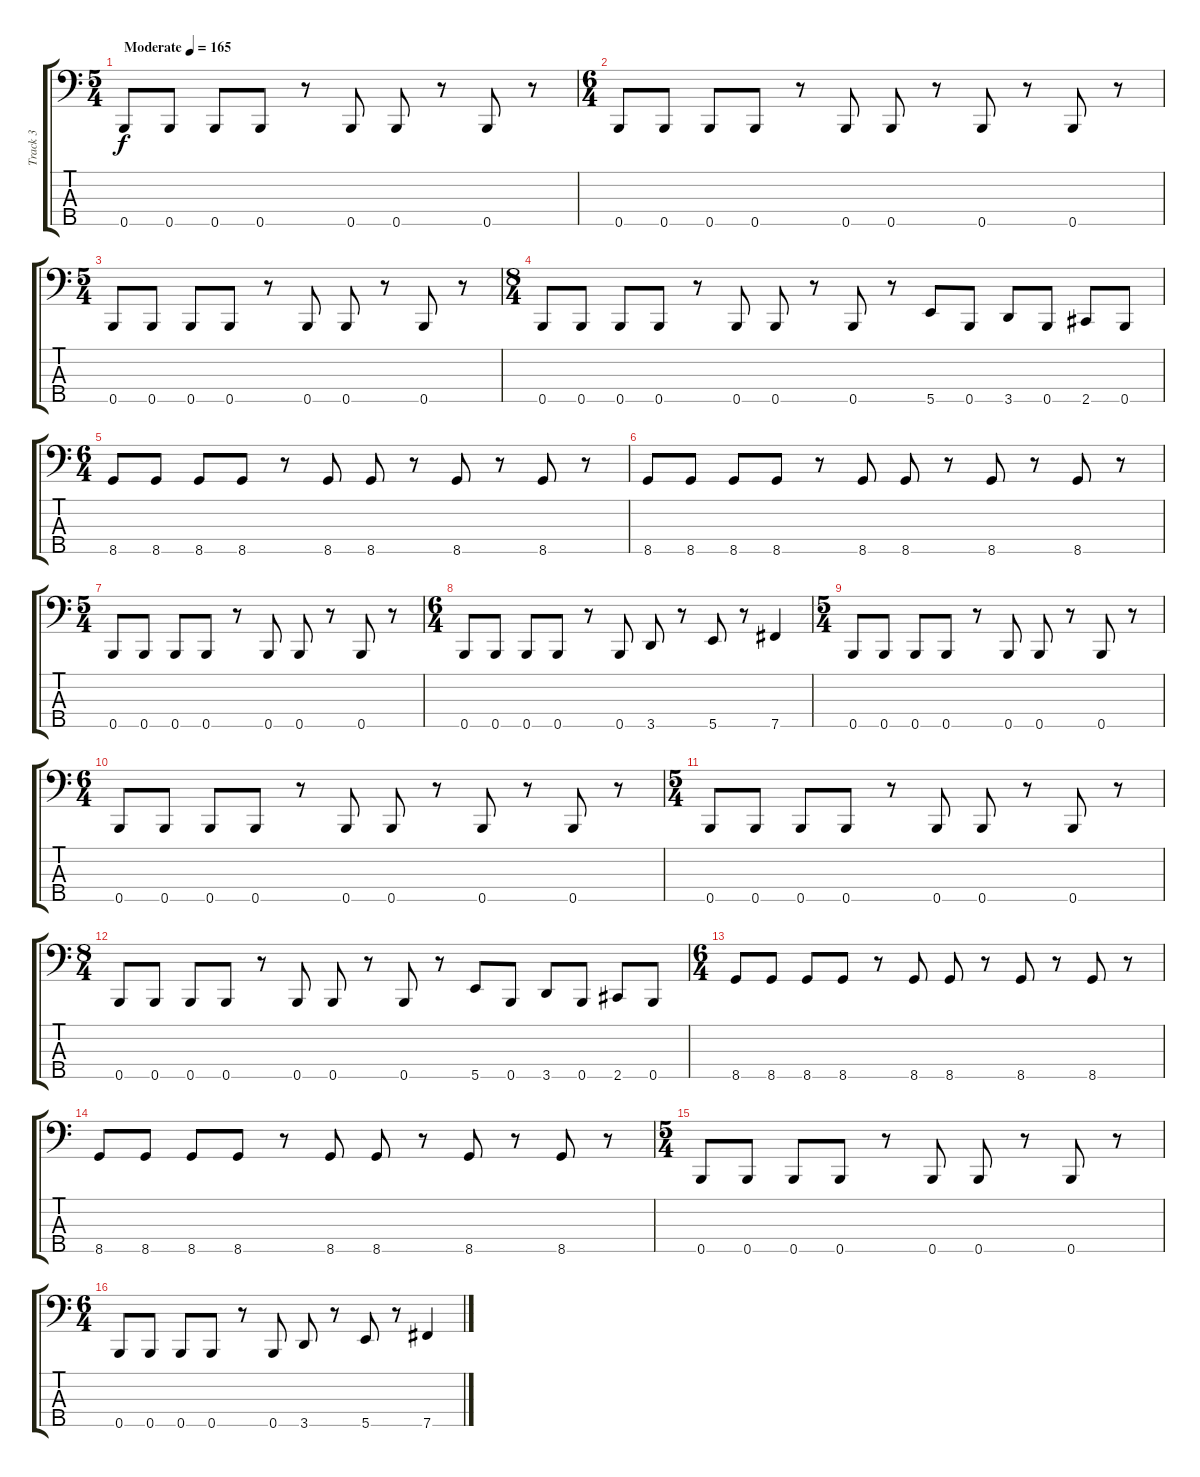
\track ("Track 3" "Track 3") {instrument electricbassfinger}
\staff {score tabs}
\tuning (G2 D2 A1 E1 B0) {hide}
\ts (5 4)
\tempo (165 "Moderate")
\clef f4
\ks c
0.5.8{dy f instrument electricbassfinger} 0.5.8 0.5.8 0.5.8 r.8 0.5.8 0.5.8 r.8 0.5.8 r.8 |
\ts (6 4)
0.5.8 0.5.8 0.5.8 0.5.8 r.8 0.5.8 0.5.8 r.8 0.5.8 r.8 0.5.8 r.8 |
\ts (5 4)
0.5.8 0.5.8 0.5.8 0.5.8 r.8 0.5.8 0.5.8 r.8 0.5.8 r.8 |
\ts (8 4)
0.5.8 0.5.8 0.5.8 0.5.8 r.8 0.5.8 0.5.8 r.8 0.5.8 r.8 5.5.8 0.5.8 3.5.8 0.5.8 2.5.8 0.5.8 |
\ts (6 4)
8.5.8 8.5.8 8.5.8 8.5.8 r.8 8.5.8 8.5.8 r.8 8.5.8 r.8 8.5.8 r.8 |
8.5.8 8.5.8 8.5.8 8.5.8 r.8 8.5.8 8.5.8 r.8 8.5.8 r.8 8.5.8 r.8 |
\ts (5 4)
0.5.8 0.5.8 0.5.8 0.5.8 r.8 0.5.8 0.5.8 r.8 0.5.8 r.8 |
\ts (6 4)
0.5.8 0.5.8 0.5.8 0.5.8 r.8 0.5.8 3.5.8 r.8 5.5.8 r.8 7.5.4 |
\ts (5 4)
0.5.8 0.5.8 0.5.8 0.5.8 r.8 0.5.8 0.5.8 r.8 0.5.8 r.8 |
\ts (6 4)
0.5.8 0.5.8 0.5.8 0.5.8 r.8 0.5.8 0.5.8 r.8 0.5.8 r.8 0.5.8 r.8 |
\ts (5 4)
0.5.8 0.5.8 0.5.8 0.5.8 r.8 0.5.8 0.5.8 r.8 0.5.8 r.8 |
\ts (8 4)
0.5.8 0.5.8 0.5.8 0.5.8 r.8 0.5.8 0.5.8 r.8 0.5.8 r.8 5.5.8 0.5.8 3.5.8 0.5.8 2.5.8 0.5.8 |
\ts (6 4)
8.5.8 8.5.8 8.5.8 8.5.8 r.8 8.5.8 8.5.8 r.8 8.5.8 r.8 8.5.8 r.8 |
8.5.8 8.5.8 8.5.8 8.5.8 r.8 8.5.8 8.5.8 r.8 8.5.8 r.8 8.5.8 r.8 |
\ts (5 4)
0.5.8 0.5.8 0.5.8 0.5.8 r.8 0.5.8 0.5.8 r.8 0.5.8 r.8 |
\ts (6 4)
0.5.8 0.5.8 0.5.8 0.5.8 r.8 0.5.8 3.5.8 r.8 5.5.8 r.8 7.5.4
